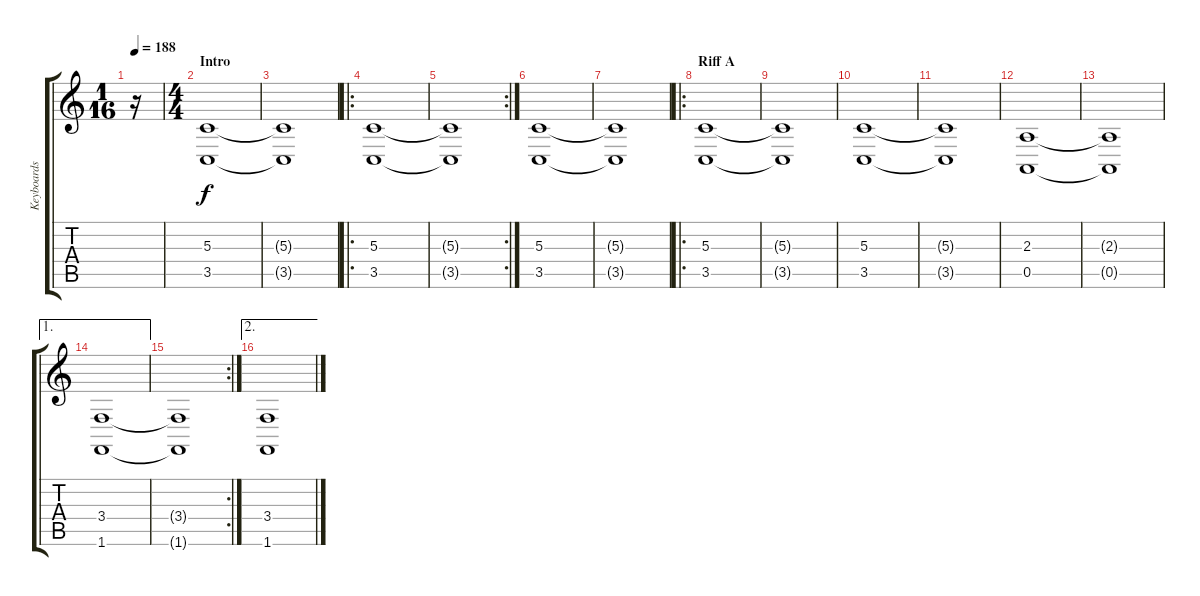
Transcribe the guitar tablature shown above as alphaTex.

\track ("Keyboards 1" "Keyboards ") {instrument stringensemble1}
\staff {score tabs}
\tuning (E4 B3 G3 D3 A2 E2) {hide}
\ts (1 16)
\tempo 188
\clef g2
\ks c
r.16{dy f instrument stringensemble1} |
\ts (4 4)
\section ("" "Intro")
(5.3 3.5).1 |
(5.3{t} 3.5{t}).1 |
\ro
(5.3 3.5).1 |
\rc 2
(5.3{t} 3.5{t}).1 |
(5.3 3.5).1 |
(5.3{t} 3.5{t}).1 |
\ro
\section ("" "Riff A")
(5.3 3.5).1 |
(5.3{t} 3.5{t}).1 |
(5.3 3.5).1 |
(5.3{t} 3.5{t}).1 |
(2.3 0.5).1 |
(2.3{t} 0.5{t}).1 |
\ae 1
(3.4 1.6).1 |
\rc 2
(3.4{t} 1.6{t}).1 |
\ae 2
(3.4 1.6).1
